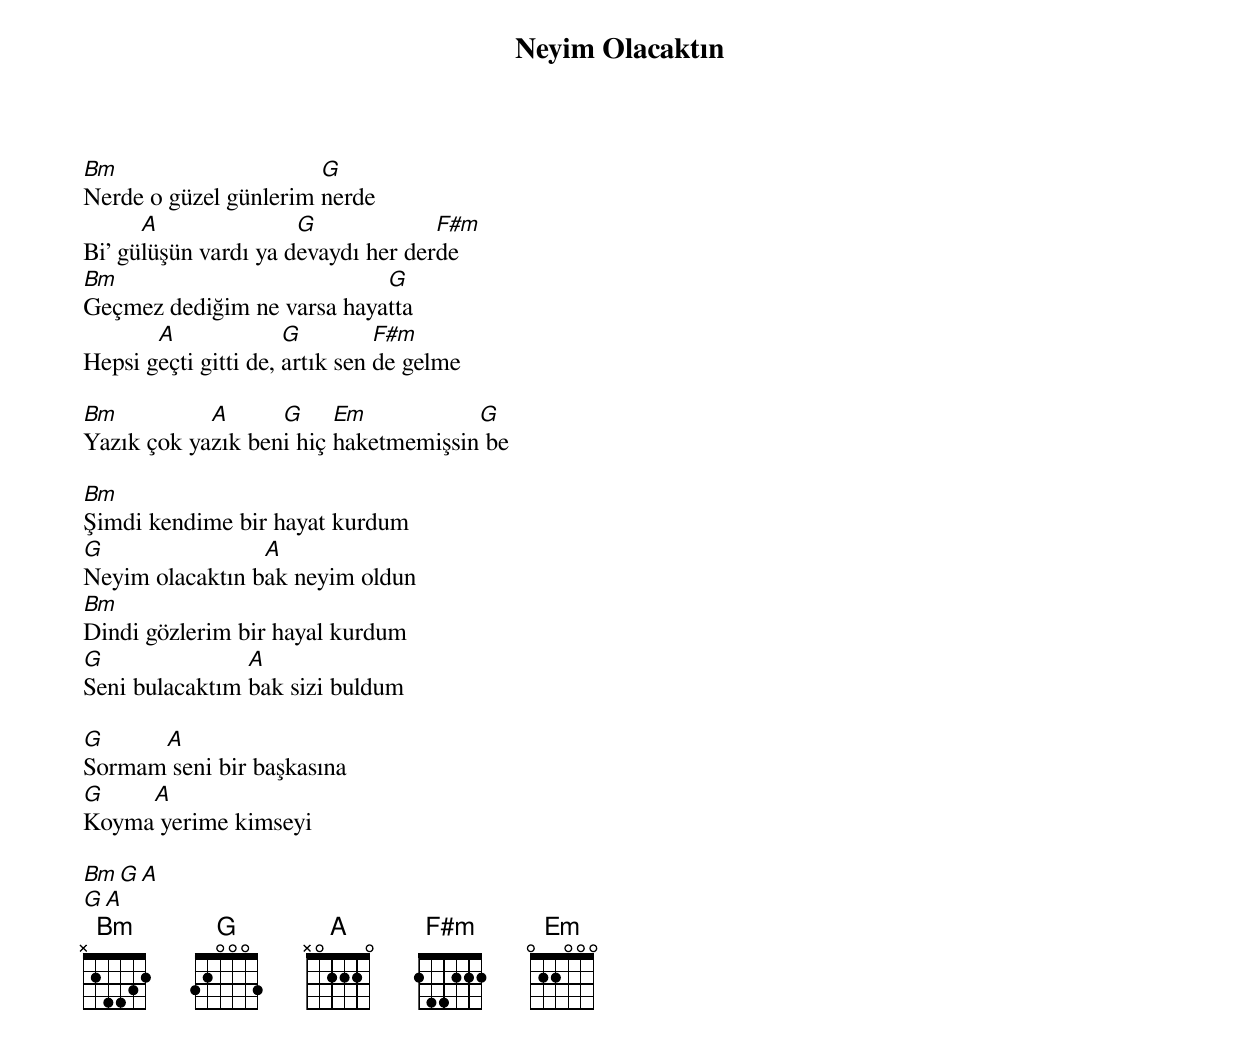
{title: Neyim Olacaktın}
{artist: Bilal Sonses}

Bm                     G
Nerde o güzel günlerim nerde
      A               G             F#m
Bi’ gülüşün vardı ya devaydı her derde
Bm                          G
Geçmez dediğim ne varsa hayatta
       A              G         F#m
Hepsi geçti gitti de, artık sen de gelme

Bm          A      G     Em           G
Yazık çok yazık beni hiç haketmemişsin be

Bm
Şimdi kendime bir hayat kurdum
G                A
Neyim olacaktın bak neyim oldun
Bm
Dindi gözlerim bir hayal kurdum
G               A
Seni bulacaktım bak sizi buldum

G     A
Sormam seni bir başkasına
G    A
Koyma yerime kimseyi

Bm G A
G A
